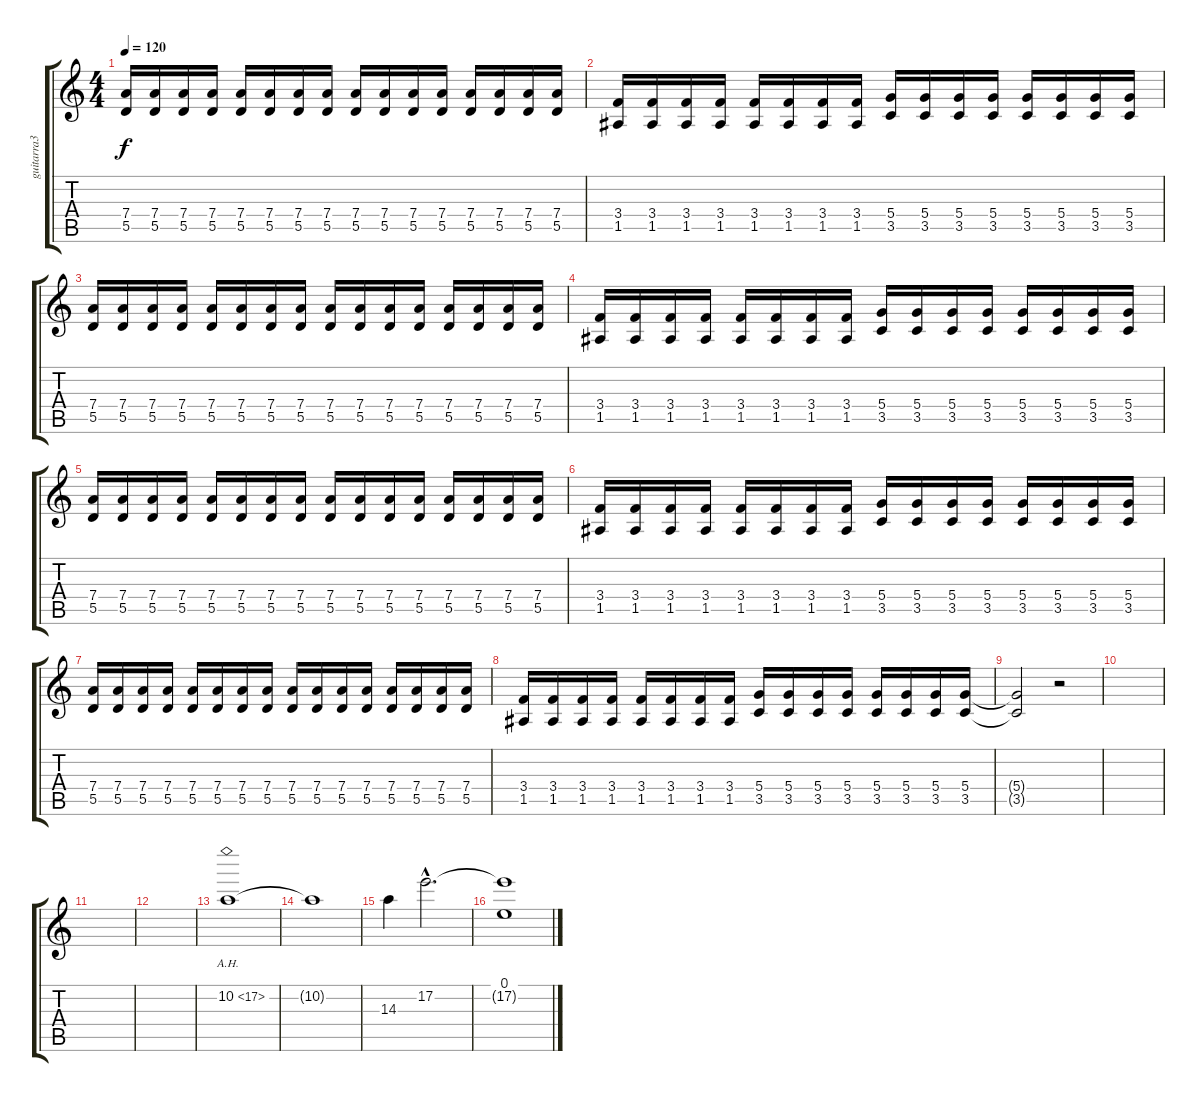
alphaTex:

\track ("guitarra3" "guitarra3") {instrument overdrivenguitar}
\staff {score tabs}
\tuning (E4 B3 G3 D3 A2 E2) {hide}
\ts (4 4)
\tempo 120
\clef g2
\ks c
(7.4 5.5).16{dy f} (7.4 5.5).16 (7.4 5.5).16 (7.4 5.5).16 (7.4 5.5).16 (7.4 5.5).16 (7.4 5.5).16 (7.4 5.5).16 (7.4 5.5).16 (7.4 5.5).16 (7.4 5.5).16 (7.4 5.5).16 (7.4 5.5).16 (7.4 5.5).16 (7.4 5.5).16 (7.4 5.5).16 |
(3.4 1.5).16 (3.4 1.5).16 (3.4 1.5).16 (3.4 1.5).16 (3.4 1.5).16 (3.4 1.5).16 (3.4 1.5).16 (3.4 1.5).16 (5.4 3.5).16 (5.4 3.5).16 (5.4 3.5).16 (5.4 3.5).16 (5.4 3.5).16 (5.4 3.5).16 (5.4 3.5).16 (5.4 3.5).16 |
(7.4 5.5).16 (7.4 5.5).16 (7.4 5.5).16 (7.4 5.5).16 (7.4 5.5).16 (7.4 5.5).16 (7.4 5.5).16 (7.4 5.5).16 (7.4 5.5).16 (7.4 5.5).16 (7.4 5.5).16 (7.4 5.5).16 (7.4 5.5).16 (7.4 5.5).16 (7.4 5.5).16 (7.4 5.5).16 |
(3.4 1.5).16 (3.4 1.5).16 (3.4 1.5).16 (3.4 1.5).16 (3.4 1.5).16 (3.4 1.5).16 (3.4 1.5).16 (3.4 1.5).16 (5.4 3.5).16 (5.4 3.5).16 (5.4 3.5).16 (5.4 3.5).16 (5.4 3.5).16 (5.4 3.5).16 (5.4 3.5).16 (5.4 3.5).16 |
(7.4 5.5).16 (7.4 5.5).16 (7.4 5.5).16 (7.4 5.5).16 (7.4 5.5).16 (7.4 5.5).16 (7.4 5.5).16 (7.4 5.5).16 (7.4 5.5).16 (7.4 5.5).16 (7.4 5.5).16 (7.4 5.5).16 (7.4 5.5).16 (7.4 5.5).16 (7.4 5.5).16 (7.4 5.5).16 |
(3.4 1.5).16 (3.4 1.5).16 (3.4 1.5).16 (3.4 1.5).16 (3.4 1.5).16 (3.4 1.5).16 (3.4 1.5).16 (3.4 1.5).16 (5.4 3.5).16 (5.4 3.5).16 (5.4 3.5).16 (5.4 3.5).16 (5.4 3.5).16 (5.4 3.5).16 (5.4 3.5).16 (5.4 3.5).16 |
(7.4 5.5).16 (7.4 5.5).16 (7.4 5.5).16 (7.4 5.5).16 (7.4 5.5).16 (7.4 5.5).16 (7.4 5.5).16 (7.4 5.5).16 (7.4 5.5).16 (7.4 5.5).16 (7.4 5.5).16 (7.4 5.5).16 (7.4 5.5).16 (7.4 5.5).16 (7.4 5.5).16 (7.4 5.5).16 |
(3.4 1.5).16 (3.4 1.5).16 (3.4 1.5).16 (3.4 1.5).16 (3.4 1.5).16 (3.4 1.5).16 (3.4 1.5).16 (3.4 1.5).16 (5.4 3.5).16 (5.4 3.5).16 (5.4 3.5).16 (5.4 3.5).16 (5.4 3.5).16 (5.4 3.5).16 (5.4 3.5).16 (5.4 3.5).16 |
(5.4{t} 3.5{t}).2 r.2 |
|
|
|
10.2{ah 7}.1 |
10.2{t}.1 |
14.3.4 17.2{hac}.2{d} |
(0.1 17.2{t}).1
